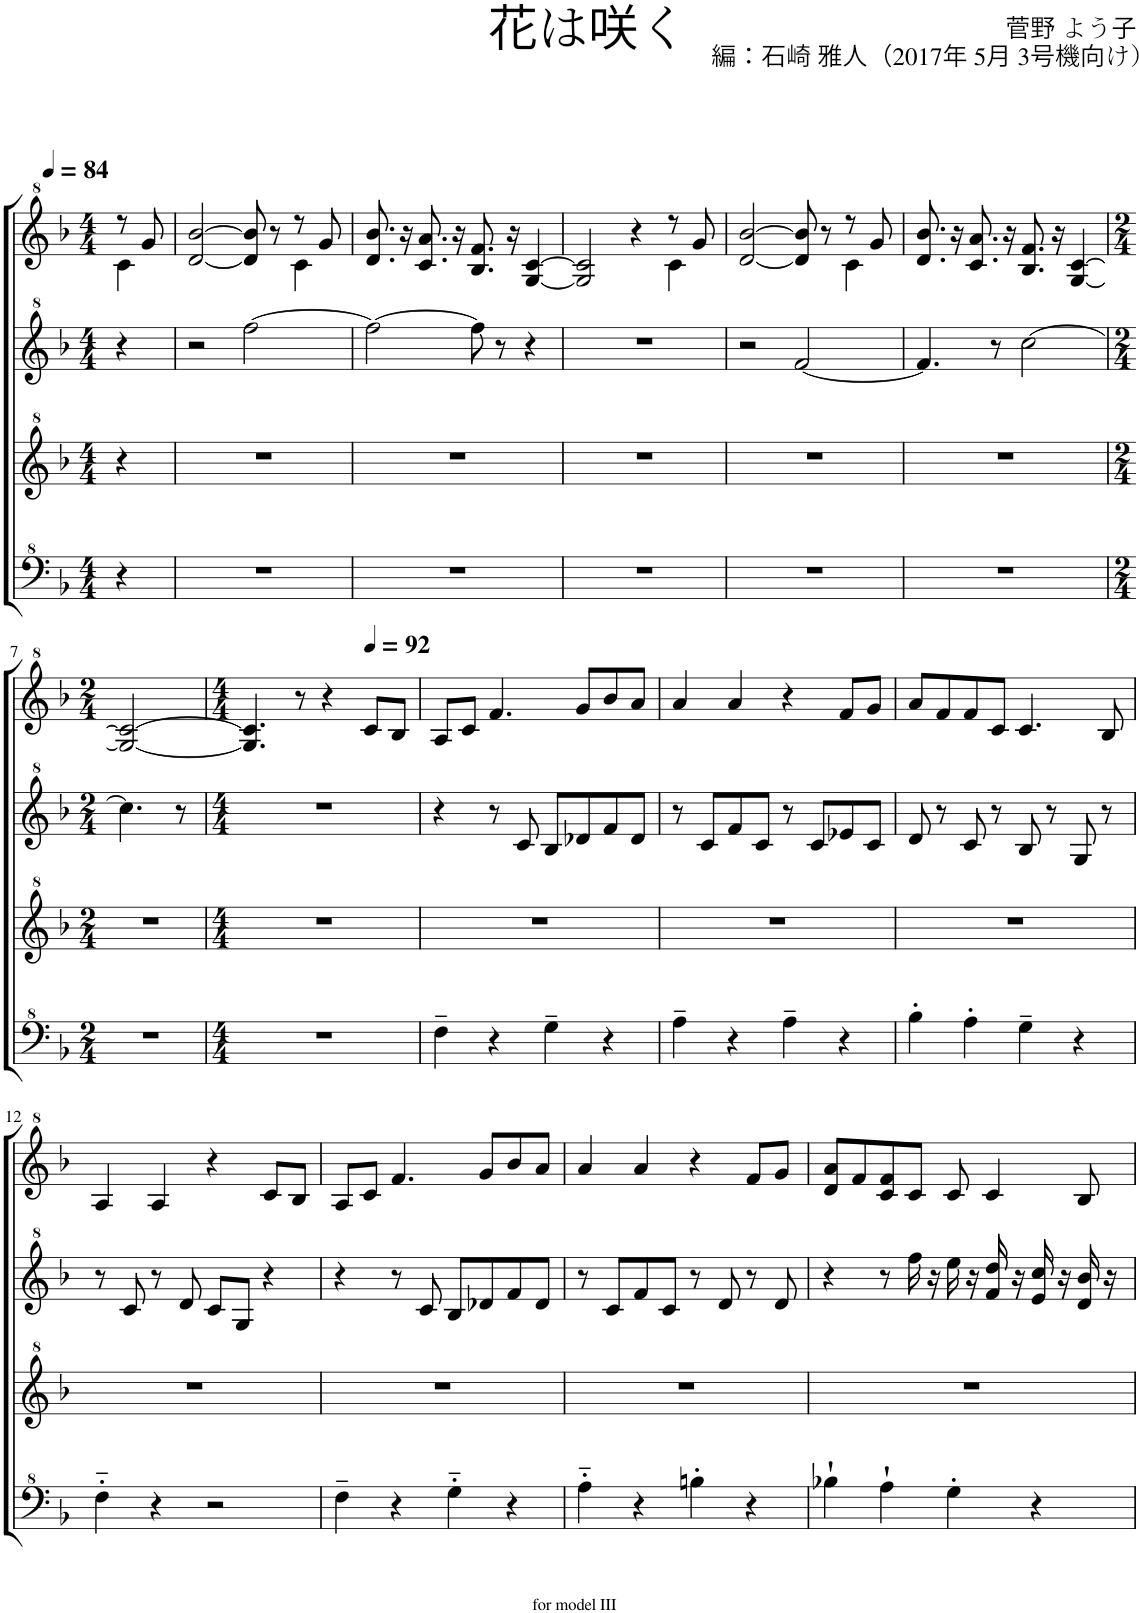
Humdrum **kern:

**kern	**kern	**kern	**kern
*part1	*part1	*part1	*part1
*staff4	*staff3	*staff2	*staff1
*I"Model III	*	*	*
*clefF^4	*clefG^2	*clefG^2	*clefG^2
*k[b-]	*k[b-]	*k[b-]	*k[b-]
*M4/4	*M4/4	*M4/4	*M4/4
*MM84	*MM84	*MM84	*MM84
=1	=1	=1	=1
*	*	*	*^
4r	4r	4r	8r	4cc\
.	.	.	8gg/	.
=2	=2	=2	=2	=2
1r	1r	2r	[2dd/ [2bb-/	2.ryy
.	.	[2fff\	8dd/] 8bb-/]	.
.	.	.	8r	.
.	.	.	8r	4cc\
.	.	.	8gg/	.
*	*	*	*v	*v
=3	=3	=3	=3
1r	1r	2fff\_	8.dd/ 8.bb-/
.	.	.	16r
.	.	.	8.cc/ 8.aa/
.	.	.	16r
.	.	8fff\]	8.b-/ 8.ff/
.	.	8r	.
.	.	.	16r
.	.	4r	[4g/ [4cc/
=4	=4	=4	=4
*	*	*	*^
1r	1r	1r	2g/] 2cc/]	2.ryy
.	.	.	4r	.
.	.	.	8r	4cc\
.	.	.	8gg/	.
=5	=5	=5	=5	=5
1r	1r	2r	[2dd/ [2bb-/	2.ryy
.	.	[2ff/	8dd/] 8bb-/]	.
.	.	.	8r	.
.	.	.	8r	4cc\
.	.	.	8gg/	.
*	*	*	*v	*v
=6	=6	=6	=6
1r	1r	4.ff/]	8.dd/ 8.bb-/
.	.	.	16r
.	.	.	8.cc/ 8.aa/
.	.	8r	.
.	.	.	16r
.	.	[2ccc\	8.b-/ 8.ff/
.	.	.	16r
.	.	.	[4g/ [4cc/
!!LO:LB:g=z
=7	=7	=7	=7
*M2/4	*M2/4	*M2/4	*M2/4
2r	2r	4.ccc\]	2g/_ 2cc/_
.	.	8r	.
=8	=8	=8	=8
*M4/4	*M4/4	*M4/4	*M4/4
1r	1r	1r	4.g/] 4.cc/]
.	.	.	8r
.	.	.	4r
*	*	*	*MM92
.	.	.	8cc/L
.	.	.	8b-/J
=9	=9	=9	=9
4f~\	1r	4r	8a/L
.	.	.	8cc/J
4r	.	8r	4.ff/
.	.	8cc/	.
4g~\	.	8b-/L	.
.	.	8dd-X/	8gg/L
4r	.	8ff/	8bb-/
.	.	8dd-/J	8aa/J
=10	=10	=10	=10
4a~\	1r	8r	4aa/
.	.	8cc/L	.
4r	.	8ff/	4aa/
.	.	8cc/J	.
4a~\	.	8r	4r
.	.	8cc/L	.
4r	.	8ee-X/	8ff/L
.	.	8cc/J	8gg/J
=11	=11	=11	=11
4b-'\	1r	8dd/	8aa/L
.	.	8r	8ff/
4a'\	.	8cc/	8ff/
.	.	8r	8cc/J
4g~\	.	8b-/	4.cc/
.	.	8r	.
4r	.	8g/	.
.	.	8r	8b-/
!!LO:LB:g=z
=12	=12	=12	=12
4f'~\	1r	8r	4a/
.	.	8cc/	.
4r	.	8r	4a/
.	.	8dd/	.
2r	.	8cc/L	4r
.	.	8g/J	.
.	.	4r	8cc/L
.	.	.	8b-/J
=13	=13	=13	=13
4f~\	1r	4r	8a/L
.	.	.	8cc/J
4r	.	8r	4.ff/
.	.	8cc/	.
4g'~\	.	8b-/L	.
.	.	8dd-X/	8gg/L
4r	.	8ff/	8bb-/
.	.	8dd-/J	8aa/J
=14	=14	=14	=14
4a'~\	1r	8r	4aa/
.	.	8cc/L	.
4r	.	8ff/	4aa/
.	.	8cc/J	.
4bn'\	.	8r	4r
.	.	8dd/	.
4r	.	8r	8ff/L
.	.	8dd/	8gg/J
=15	=15	=15	=15
4b-X`\	1r	4r	8dd/ 8aa/L
.	.	.	8ff/
4a`\	.	8r	8cc/ 8ff/
.	.	16fff\	8cc/J
.	.	16r	.
4g'\	.	16eee\	8cc/
.	.	16r	.
.	.	16ff/ 16ddd/	4cc/
.	.	16r	.
4r	.	16ee/ 16ccc/	.
.	.	16r	.
.	.	16dd/ 16bb-/	8b-/
.	.	16r	.
=	=	=	=
*-	*-	*-	*-
